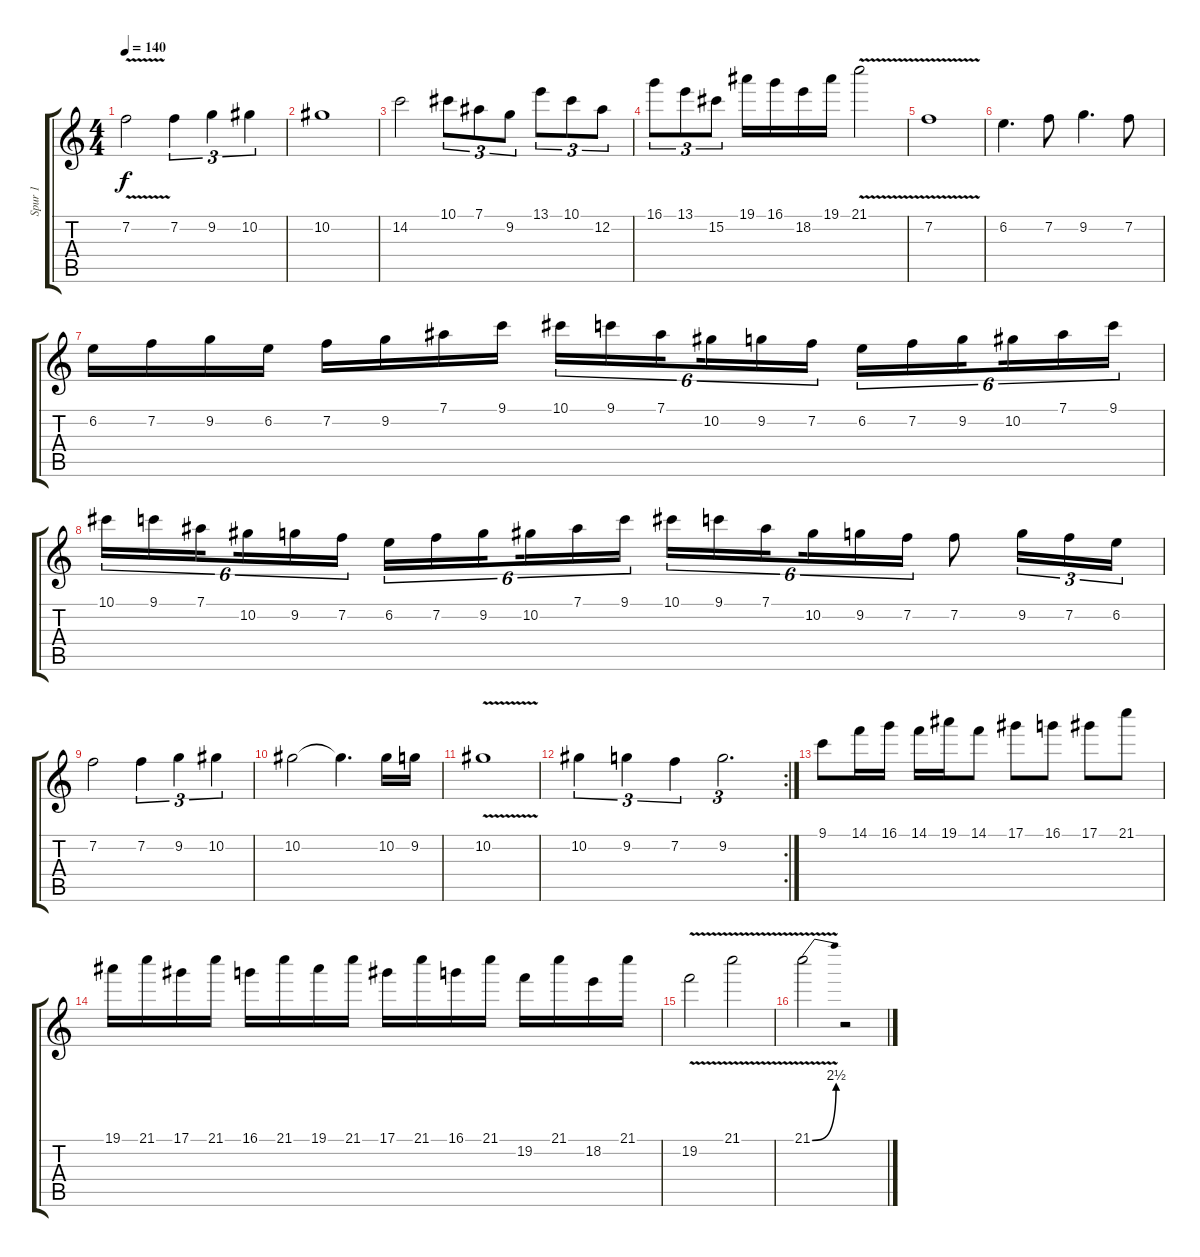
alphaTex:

\track ("Spur 1" "Spur 1") {instrument overdrivenguitar}
\staff {score tabs}
\tuning (Eb4 Bb3 Gb3 Db3 Ab2 Eb2) {hide}
\ts (4 4)
\tempo 140
\clef g2
\ks c
7.2{v}.2{dy f} 7.2.4{tu (3 2)} 9.2.4{tu (3 2)} 10.2.4{tu (3 2)} |
10.2.1 |
14.2.2 10.1.8{tu (3 2)} 7.1.8{tu (3 2)} 9.2.8{tu (3 2)} 13.1.8{tu (3 2)} 10.1.8{tu (3 2)} 12.2.8{tu (3 2)} |
16.1.8{tu (3 2)} 13.1.8{tu (3 2)} 15.2.8{tu (3 2)} 19.1.16 16.1.16 18.2.16 19.1.16 21.1{v}.2 |
7.2{v}.1 |
6.2.4{d} 7.2.8 9.2.4{d} 7.2.8 |
6.2.16 7.2.16 9.2.16 6.2.16 7.2.16 9.2.16 7.1.16 9.1.16 10.1.16{tu (6 4)} 9.1.16{tu (6 4)} 7.1.16{tu (6 4) beam splitsecondary} 10.2.16{tu (6 4)} 9.2.16{tu (6 4)} 7.2.16{tu (6 4)} 6.2.16{tu (6 4)} 7.2.16{tu (6 4)} 9.2.16{tu (6 4) beam splitsecondary} 10.2.16{tu (6 4)} 7.1.16{tu (6 4)} 9.1.16{tu (6 4)} |
10.1.16{tu (6 4)} 9.1.16{tu (6 4)} 7.1.16{tu (6 4) beam splitsecondary} 10.2.16{tu (6 4)} 9.2.16{tu (6 4)} 7.2.16{tu (6 4)} 6.2.16{tu (6 4)} 7.2.16{tu (6 4)} 9.2.16{tu (6 4) beam splitsecondary} 10.2.16{tu (6 4)} 7.1.16{tu (6 4)} 9.1.16{tu (6 4)} 10.1.16{tu (6 4)} 9.1.16{tu (6 4)} 7.1.16{tu (6 4) beam splitsecondary} 10.2.16{tu (6 4)} 9.2.16{tu (6 4)} 7.2.16{tu (6 4)} 7.2.8 9.2.16{tu (3 2)} 7.2.16{tu (3 2)} 6.2.16{tu (3 2)} |
7.2.2 7.2.4{tu (3 2)} 9.2.4{tu (3 2)} 10.2.4{tu (3 2)} |
10.2.2 10.2{t}.4{d} 10.2.16 9.2.16 |
10.2{v}.1 |
\rc 2
10.2.4{tu (3 2)} 9.2.4{tu (3 2)} 7.2.4{tu (3 2)} 9.2.2{d tu (3 2)} |
9.1.8 14.1.16 16.1.16 14.1.16 19.1.16 14.1.8 17.1.8 16.1.8 17.1.8 21.1.8 |
19.1.16 21.1.16 17.1.16 21.1.16 16.1.16 21.1.16 19.1.16 21.1.16 17.1.16 21.1.16 16.1.16 21.1.16 19.2.16 21.1.16 18.2.16 21.1.16 |
19.2{v}.2 21.1{v}.2 |
21.1{be (bend 0 0 60 10) v}.2 r.2
